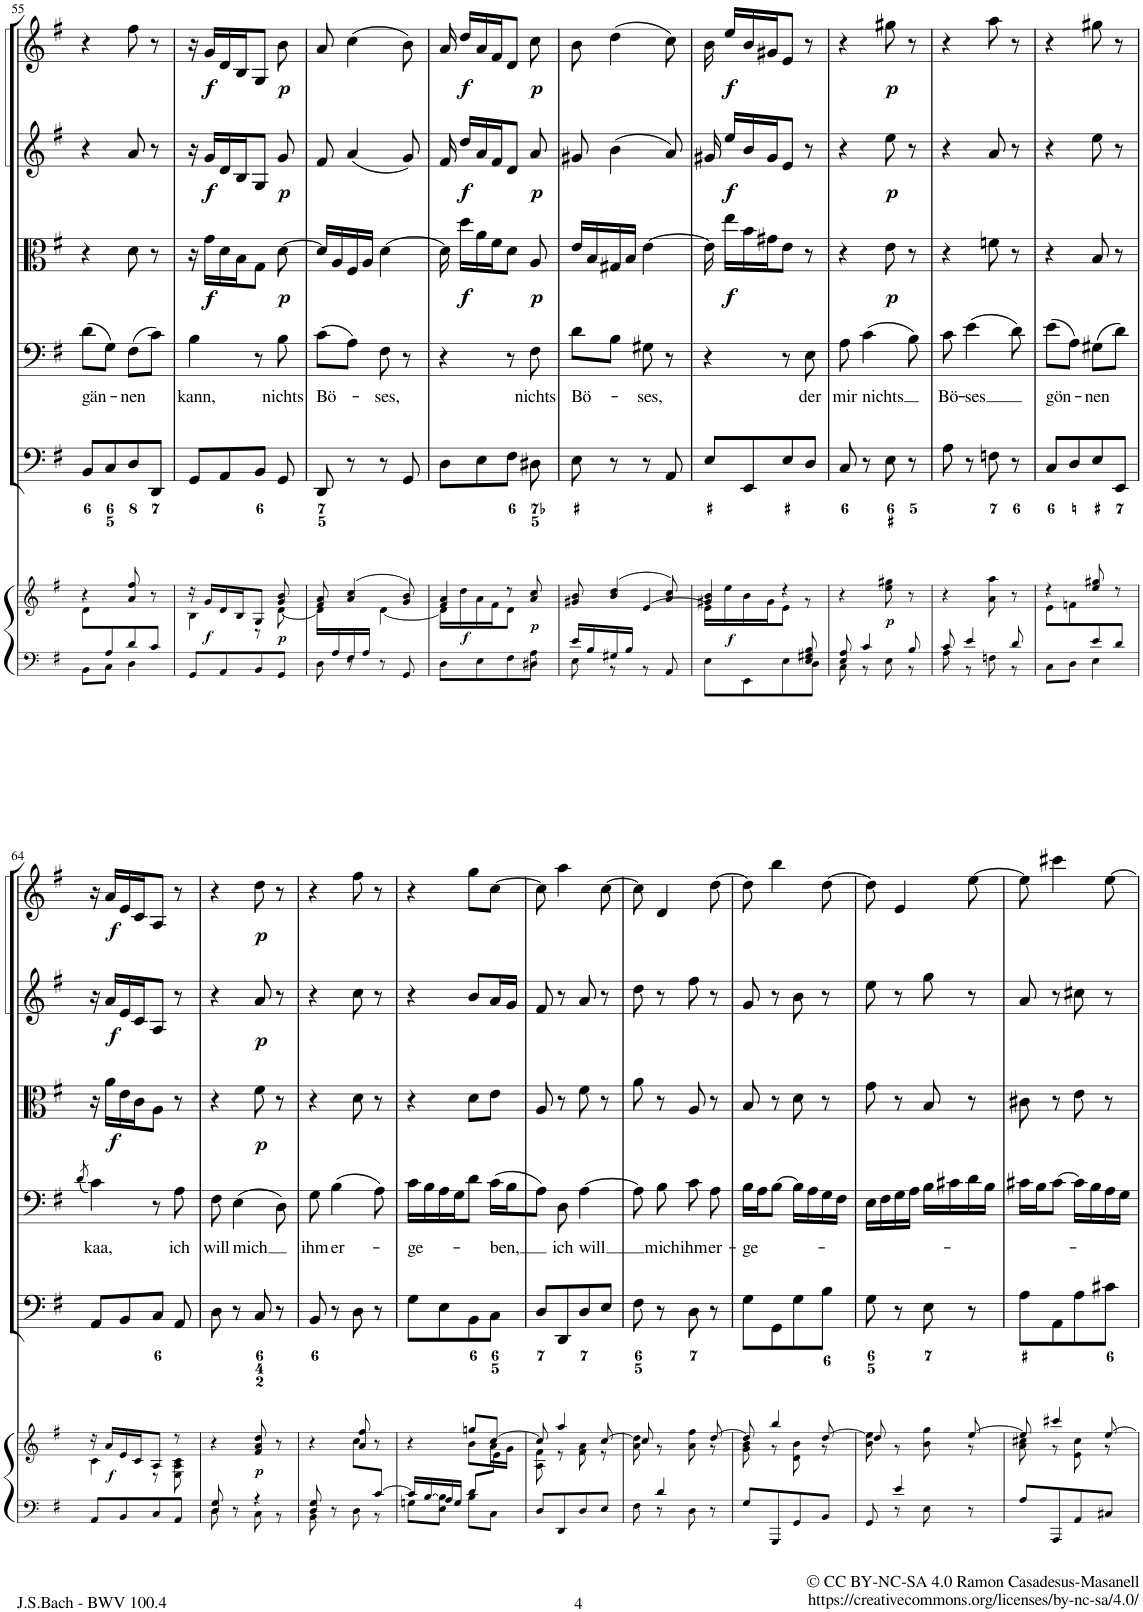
**kern	**kern	**dynam	**kern	**kern	**text	**kern	**dynam	**kern	**dynam	**kern	**dynam
*part6	*part6	*part6	*part5	*part4	*part4	*part3	*part3	*part2	*part2	*part1	*part1
*staff7	*staff6	*staff6/7	*staff5	*staff4	*staff4	*staff3	*staff3	*staff2	*staff2	*staff1	*staff1
*I"Piano reduction	*	*	*I"Organo e Continuo	*I"Basso	*	*I"Viola	*	*I"Violino II	*	*I"Violino I	*
*I'Pno	*	*	*	*	*	*	*	*	*	*	*
!!LO:PB:g=z
*clefF4	*clefG2	*	*clefF4	*clefF4	*	*clefC3	*	*clefG2	*	*clefG2	*
*k[f#]	*k[f#]	*	*k[f#]	*k[f#]	*	*k[f#]	*	*k[f#]	*	*k[f#]	*
*M2/4	*M2/4	*	*M2/4	*M2/4	*	*M2/4	*	*M2/4	*	*M2/4	*
=55	=55	=55	=55	=55	=55	=55	=55	=55	=55	=55	=55
*^	*^	*	*	*	*	*	*	*	*	*	*
!	!	!	!	!	!	!	!LO:LY:b	!	!	!	!	!	!
8ryy	8BB\L	4r	8d\L	.	8BB/L	(8d\L	gän-	4r	.	4r	.	4r	.
8A/	8C\J	.	4.ryy	.	8C/	8G\J)	.	.	.	.	.	.	.
!	!	!	!	!	!	!	!LO:LY:b	!	!	!	!	!	!
8d/	4D\	8a/ 8ff#/	.	.	8D/	(8F#\L	-nen	8d\	.	8a/	.	8ff#\	.
8c/J	.	8r	.	.	8DD/J	8c\J)	.	8r	.	8r	.	8r	.
*v	*v	*	*	*	*	*	*	*	*	*	*	*	*
=56	=56	=56	=56	=56	=56	=56	=56	=56	=56	=56	=56	=56
!	!	!	!	!	!	!LO:LY:b	!	!	!	!	!	!
8GG/L	16r	4B\	.	8GG/L	4B\	kann,	16r	.	16r	.	16r	.
!	!	!	!LO:DY:b	!	!	!	!	!LO:DY:b	!	!LO:DY:b	!	!LO:DY:b
.	16g/LL	.	f	.	.	.	16g\LL	f	16g/LL	f	16g/LL	f
8AA/	16d/	.	.	8AA/	.	.	16d\	.	16d/	.	16d/	.
.	16B/J	.	.	.	.	.	16B\J	.	16B/J	.	16B/J	.
8BB/	8G/J	8r	.	8BB/J	8r	.	8G\J	.	8G/J	.	8G/J	.
!	!	!	!LO:DY:b	!	!	!LO:LY:b	!	!LO:DY:b	!	!LO:DY:b	!	!LO:DY:b
8GG/J	8g/ 8b/	[8d\	p	8GG/	8B\	nichts	[8d\	p	8g/	p	8b\	p
=57	=57	=57	=57	=57	=57	=57	=57	=57	=57	=57	=57	=57
*^	*	*	*	*	*	*	*	*	*	*	*	*
!	!	!	!	!	!	!	!LO:LY:b	!	!	!	!	!	!
16ryy	8D\	8f#/ 8a/	16d\LL]	.	8DD/	(8c\L	Bö-	16d/LL]	.	8f#/	.	8a/	.
16A/	.	.	8.ryy	.	.	.	.	16A/	.	.	.	.	.
16F#/	8r	(4a/ 4cc/	.	.	8r	8A\J)	.	16F#/	.	(4a/	.	(4cc\	.
16A/JJ	.	.	.	.	.	.	.	16A/JJ	.	.	.	.	.
!	!	!	!	!	!	!	!LO:LY:b	!	!	!	!	!	!
4ryy	8r	.	[4d\	.	8r	8F#\	-ses,	[4d\	.	.	.	.	.
.	8GG/	8g/ 8b/)	.	.	8GG/	8r	.	.	.	8g/)	.	8b\)	.
=58	=58	=58	=58	=58	=58	=58	=58	=58	=58	=58	=58	=58	=58
4.ryy	8D\L	4f#/ 4a/	16d\LL]	.	8D\L	4r	.	16d\]	.	16f#/	.	16a/	.
!	!	!	!	!	!	!	!	!	!LO:DY:b	!	!LO:DY:b	!	!LO:DY:b
.	.	.	16dd\	.	.	.	.	16dd\LL	f	16dd/LL	f	16dd/LL	f
.	8E\	.	16a\	.	8E\	.	.	16a\	.	16a/	.	16a/	.
.	.	.	16f#\J	.	.	.	.	16f#\J	.	16f#/J	.	16f#/J	.
.	8F#\	8r	8d\J	.	8F#\J	8r	.	8d\J	.	8d/J	.	8d/J	.
!	!	!	!	!LO:DY:b	!	!	!LO:LY:b	!	!LO:DY:b	!	!LO:DY:b	!	!LO:DY:b
8A\	8D#X\J	8a/ 8cc/	8ryy	p	8D#X\	8F#\	nichts	8A/	p	8a/	p	8cc\	p
=59	=59	=59	=59	=59	=59	=59	=59	=59	=59	=59	=59	=59	=59
!	!	!	!	!	!	!	!LO:LY:b	!	!	!	!	!	!
16e/LL	8E\	8g#X/ 8b/	4ryy	.	8E\	8d\L	Bö-	16e/LL	.	8g#X/	.	8b\	.
16B/	.	.	.	.	.	.	.	16B/	.	.	.	.	.
16G#X/	8r	(>4b/ 4dd/	.	.	8r	8B\J	.	16G#X/	.	(4b\	.	(4dd\	.
16B/JJ	.	.	.	.	.	.	.	16B/JJ	.	.	.	.	.
!	!	!	!	!	!	!	!LO:LY:b	!	!	!	!	!	!
4ryy	8r	.	[4e/	.	8r	8G#X\	-ses,	[4e\	.	.	.	.	.
.	8AA/	8a/ 8cc/)	.	.	8AA/	8r	.	.	.	8a/)	.	8cc\)	.
=60	=60	=60	=60	=60	=60	=60	=60	=60	=60	=60	=60	=60	=60
4ryy	8E\L	4g#X/ 4b/	16e\LL]	.	8E/L	4r	.	16e\]	.	16g#X/	.	16b\	.
!	!	!	!	!	!	!	!	!	!LO:DY:b	!	!LO:DY:b	!	!LO:DY:b
.	.	.	16ee\	.	.	.	.	16ee\LL	f	16ee/LL	f	16ee/LL	f
.	8EE\	.	16b\	.	8EE/	.	.	16b\	.	16b/	.	16b/	.
.	.	.	16g#\J	.	.	.	.	16g#X\J	.	16g#/J	.	16g#X/J	.
8ryy	8E\	4r	8e\J	.	8E/	8r	.	8e\J	.	8e/J	.	8e/J	.
!	!	!	!	!	!	!	!LO:LY:b	!	!	!	!	!	!
8E/ 8G#X/ 8B/	8D\J	.	8r	.	8D/J	8E\	der	8r	.	8r	.	8r	.
=61	=61	=61	=61	=61	=61	=61	=61	=61	=61	=61	=61	=61	=61
!	!	!	!	!	!	!	!LO:LY:b	!	!	!	!	!	!
*	*	*v	*v	*	*	*	*	*	*	*	*	*	*
8E/ 8A/	8C\	4r	.	8C/	8A\	mir	4r	.	4r	.	4r	.
!	!	!	!	!	!	!LO:LY:b	!	!	!	!	!	!
4c/	8r	.	.	8r	(4c\	nichts	.	.	.	.	.	.
!	!	!	!LO:DY:b	!	!	!	!	!LO:DY:b	!	!LO:DY:b	!	!LO:DY:b
.	8E\	8ee\ 8gg#X\	p	8E\	.	.	8e\	p	8ee\	p	8gg#X\	p
8B/	8r	8r	.	8r	8B\)	.	8r	.	8r	.	8r	.
=62	=62	=62	=62	=62	=62	=62	=62	=62	=62	=62	=62	=62
!	!	!	!	!	!	!LO:LY:b	!	!	!	!	!	!
8c/	8A\	4r	.	8A\	8c\	Bö-	4r	.	4r	.	4r	.
!	!	!	!	!	!	!LO:LY:b	!	!	!	!	!	!
4e/	8r	.	.	8r	(4e\	-ses	.	.	.	.	.	.
.	8Fn\	8a\ 8aa\	.	8Fn\	.	.	8fn\	.	8a/	.	8aa\	.
8d/	8r	8r	.	8r	8d\)	.	8r	.	8r	.	8r	.
=63	=63	=63	=63	=63	=63	=63	=63	=63	=63	=63	=63	=63
*	*	*^	*	*	*	*	*	*	*	*	*	*
!	!	!	!	!	!	!	!LO:LY:b	!	!	!	!	!	!
4ryy	8C\L	4r	8e\L	.	8C/L	(8e\L	gön-	4r	.	4r	.	4r	.
.	8D\J	.	8fn\	.	8D/	8A\J)	.	.	.	.	.	.	.
!	!	!	!	!	!	!	!LO:LY:b	!	!	!	!	!	!
8e/	4E\	8ee/ 8gg#X/	4ryy	.	8E/	(8G#X\L	-nen	8B/	.	8ee\	.	8gg#X\	.
8d/J	.	8r	.	.	8EE/J	8d\J)	.	8r	.	8r	.	8r	.
*v	*v	*	*	*	*	*	*	*	*	*	*	*	*
!!LO:LB:g=z
=64	=64	=64	=64	=64	=64	=64	=64	=64	=64	=64	=64	=64
.	.	.	.	.	(8qd/	.	.	.	.	.	.	.
!	!	!	!	!	!	!LO:LY:b	!	!	!	!	!	!
8AA/L	16r	4c\	.	8AA/L	4c\)	kaa,	16r	.	16r	.	16r	.
.	16a/LL	.	.	.	.	.	16a\LL	.	16a/LL	.	16a/LL	.
8BB/	16e/	.	.	8BB/	.	.	16e\	.	16e/	.	16e/	.
.	16c/J	.	.	.	.	.	16c\J	.	16c/J	.	16c/J	.
8C/	8A/J	8r	.	8C/J	8r	.	8A\J	.	8A/J	.	8A/J	.
!	!	!	!	!	!	!LO:LY:b	!	!	!	!	!	!
8AA/J	8r	8E\ 8A\ 8c\	.	8AA/	8A\	ich	8r	.	8r	.	8r	.
=65	=65	=65	=65	=65	=65	=65	=65	=65	=65	=65	=65	=65
*^	*	*	*	*	*	*	*	*	*	*	*	*
!	!	!	!	!	!	!	!LO:LY:b	!	!	!	!	!	!
*	*	*v	*v	*	*	*	*	*	*	*	*	*	*
8D/ 8G/	8D\	4r	.	8D\	8F#\	will	4r	.	4r	.	4r	.
!	!	!	!	!	!	!LO:LY:b	!	!	!	!	!	!
8r	8ryy	.	.	8r	(4E\	mich	.	.	.	.	.	.
!	!	!	!LO:DY:b	!	!	!	!	!LO:DY:b	!	!LO:DY:b	!	!LO:DY:b
4r	8C\	8f#/ 8a/ 8dd/	p	8C/	.	.	8f#\	p	8a/	p	8dd\	p
.	8r	8r	.	8r	8D\)	.	8r	.	8r	.	8r	.
=66	=66	=66	=66	=66	=66	=66	=66	=66	=66	=66	=66	=66
*	*	*^	*	*	*	*	*	*	*	*	*	*
!	!	!	!	!	!	!	!LO:LY:b	!	!	!	!	!	!
8D/ 8G/	8BB\	4r	4ryy	.	8BB/	8G\	ihm	4r	.	4r	.	4r	.
!	!	!	!	!	!	!	!LO:LY:b	!	!	!	!	!	!
8r	8ryy	.	.	.	8r	(4B\	er-	.	.	.	.	.	.
8ryy	8D\	8a/ 8ff#/	8cc\L	.	8D\	.	.	8d\	.	8cc\	.	8ff#\	.
[8c/J	8r	8r	8ryy	.	8r	8A\)	.	8r	.	8r	.	8r	.
=67	=67	=67	=67	=67	=67	=67	=67	=67	=67	=67	=67	=67	=67
*	*	*	*^	*	*	*	*	*	*	*	*	*	*
!	!	!	!	!	!	!	!	!LO:LY:b	!	!	!	!	!	!
16c/LL]	8Gn\L	4r	4ryy	4.ryy	.	8G\L	16c\LL	-ge-	4r	.	4r	.	4r	.
[16B/	.	.	.	.	.	.	16B\	.	.	.	.	.	.	.
16A/	8E\ 8B\]J	.	.	.	.	8E\	16A\	.	.	.	.	.	.	.
16G/JJ	.	.	.	.	.	.	16G\J	.	.	.	.	.	.	.
8d/L	8B\L	8ggn/L	8b\L	.	.	8BB\	8d\J	.	8d\L	.	8b/L	.	8gg\L	.
!	!	!	!	!	!	!	!	!LO:LY:b	!	!	!	!	!	!
8ryy	8C\J	[8cc/J	16a\L	8e\J	.	8C\J	(16c\LL	-ben,	8e\J	.	16a/L	.	[8cc\J	.
.	.	.	16g\JJ	.	.	.	16B\J	.	.	.	16g/JJ	.	.	.
*v	*v	*	*	*	*	*	*	*	*	*	*	*	*	*
*	*	*v	*v	*	*	*	*	*	*	*	*	*	*
=68	=68	=68	=68	=68	=68	=68	=68	=68	=68	=68	=68	=68
8D/L	8cc/]	8A\ 8f#\	.	8D/L	8A\J)	.	8A/	.	8f#/	.	8cc\]	.
!	!	!	!	!	!	!LO:LY:b	!	!	!	!	!	!
8DD/	4aa/	8r	.	8DD/	8D\	ich	8r	.	8r	.	4aa\	.
!	!	!	!	!	!	!LO:LY:b	!	!	!	!	!	!
8D/	.	8f#\ 8a\	.	8D/	[4A\	will	8f#\	.	8a/	.	.	.
8E/J	[8cc/	8r	.	8E/J	.	.	8r	.	8r	.	[8cc\	.
=69	=69	=69	=69	=69	=69	=69	=69	=69	=69	=69	=69	=69
*^	*	*	*	*	*	*	*	*	*	*	*	*
8ryy	8F#\	8cc/]	8a\ 8dd\	.	8F#\	8A\]	.	8a\	.	8dd\	.	8cc\]	.
!	!	!	!	!	!	!	!LO:LY:b	!	!	!	!	!	!
4d/	8r	4ryy	8r	.	8r	8B\	mich	8r	.	8r	.	4d/	.
!	!	!	!	!	!	!	!LO:LY:b	!	!	!	!	!	!
.	8D\	.	8a\ 8ff#\	.	8D\	8c\	ihm	8A/	.	8ff#\	.	.	.
!	!	!	!	!	!	!	!LO:LY:b	!	!	!	!	!	!
8ryy	8r	[8dd/	8r	.	8r	8A\	er-	8r	.	8r	.	[8dd\	.
=70	=70	=70	=70	=70	=70	=70	=70	=70	=70	=70	=70	=70	=70
!	!	!	!	!	!	!	!LO:LY:b	!	!	!	!	!	!
*v	*v	*	*	*	*	*	*	*	*	*	*	*	*
8G/L	8dd/]	8g\ 8b\	.	8G\L	16B\LL	-ge-	8B/	.	8g/	.	8dd\]	.
.	.	.	.	.	16A\J	.	.	.	.	.	.	.
8GGG/	4bb/	8r	.	8GG\	[8B\J	.	8r	.	8r	.	4bb\	.
8GG/	.	8d\ 8b\	.	8G\	16B\LL]	.	8d\	.	8b\	.	.	.
.	.	.	.	.	16A\	.	.	.	.	.	.	.
8BB/J	[8dd/	8r	.	8B\J	16G\	.	8r	.	8r	.	[8dd\	.
.	.	.	.	.	16F#\JJ	.	.	.	.	.	.	.
=71	=71	=71	=71	=71	=71	=71	=71	=71	=71	=71	=71	=71
*^	*	*	*	*	*	*	*	*	*	*	*	*
8ryy	8GG/	8dd/]	8b\ 8ee\	.	8G\	16E\LL	.	8g\	.	8ee\	.	8dd\]	.
.	.	.	.	.	.	16F#\	.	.	.	.	.	.	.
4e/	8r	4ryy	8r	.	8r	16G\	.	8r	.	8r	.	4e/	.
.	.	.	.	.	.	16A\JJ	.	.	.	.	.	.	.
.	8E\	.	8b\ 8gg\	.	8E\	16B\LL	.	8B/	.	8gg\	.	.	.
.	.	.	.	.	.	16c#X\	.	.	.	.	.	.	.
8ryy	8r	[8ee/	8r	.	8r	16d\	.	8r	.	8r	.	[8ee\	.
.	.	.	.	.	.	16B\JJ	.	.	.	.	.	.	.
*v	*v	*	*	*	*	*	*	*	*	*	*	*	*
=72	=72	=72	=72	=72	=72	=72	=72	=72	=72	=72	=72	=72
8A/L	8ee/]	8a\ 8cc#X\	.	8A\L	16c#X\LL	.	8c#X\	.	8a/	.	8ee\]	.
.	.	.	.	.	16B\J	.	.	.	.	.	.	.
8AAA/	4ccc#X/	8r	.	8AA\	[8c#\J	.	8r	.	8r	.	4ccc#X\	.
8AA/	.	8e\ 8cc#\	.	8A\	16c#\LL]	.	8e\	.	8cc#X\	.	.	.
.	.	.	.	.	16B\	.	.	.	.	.	.	.
8C#X/J	[8ee/	8r	.	8c#X\J	16A\	.	8r	.	8r	.	[8ee\	.
.	.	.	.	.	16G\JJ	.	.	.	.	.	.	.
*	*v	*v	*	*	*	*	*	*	*	*	*	*
=	=	=	=	=	=	=	=	=	=	=	=
*-	*-	*-	*-	*-	*-	*-	*-	*-	*-	*-	*-
